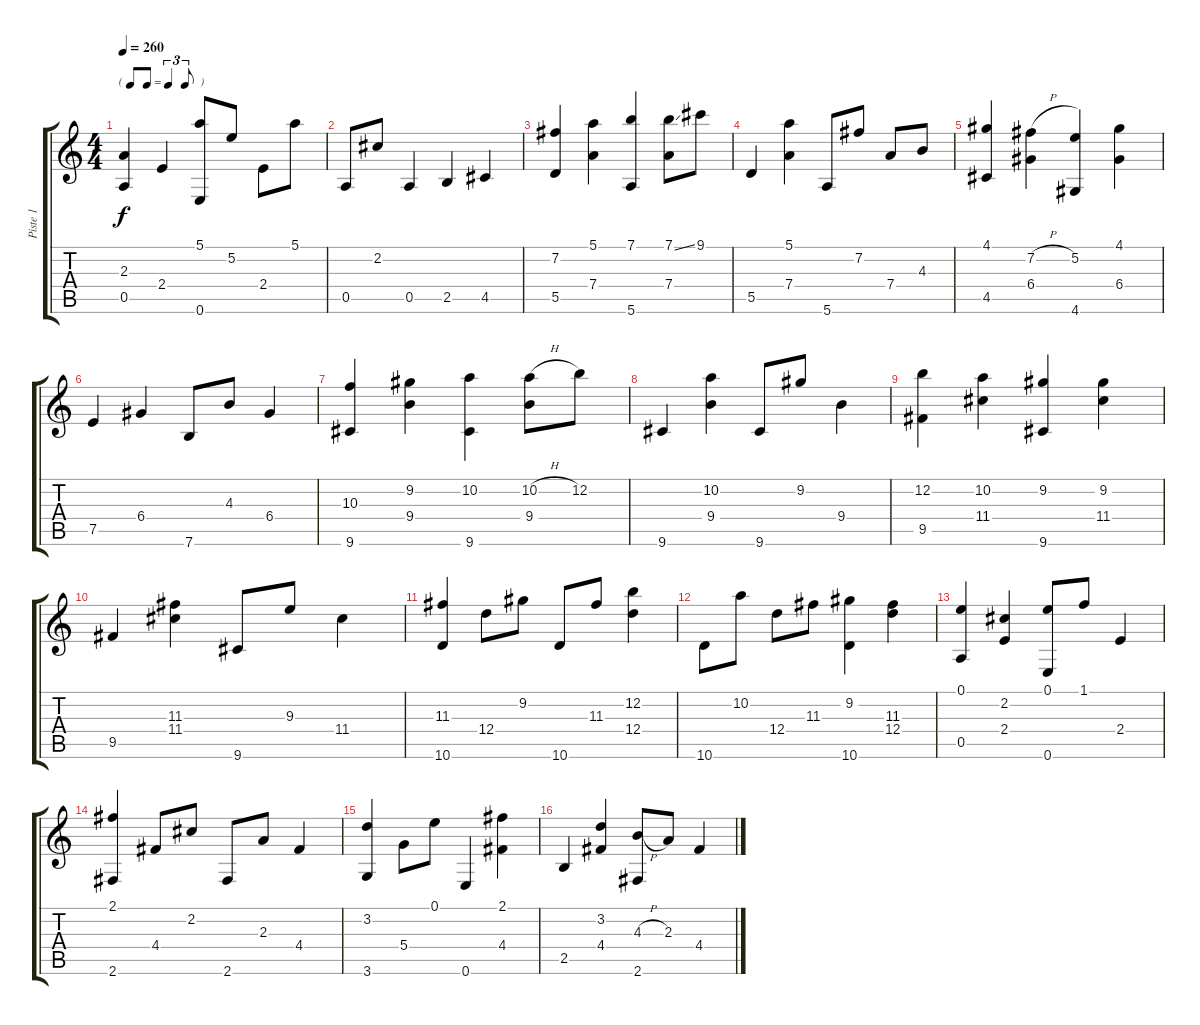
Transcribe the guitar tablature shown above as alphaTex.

\track ("Piste 1" "Piste 1") {instrument acousticguitarsteel}
\staff {score tabs}
\tuning (E4 B3 G3 D3 A2 E2) {hide}
\ts (4 4)
\tf triplet8th
\tempo 260
\clef g2
\ks c
(2.3 0.5).4{dy f} 2.4.4 (5.1 0.6).8 5.2.8 2.4.8 5.1.8 |
0.5.8 2.2.8 0.5.4 2.5.4 4.5.4 |
(7.2 5.5).4 (5.1 7.4).4 (7.1 5.6).4 (7.1{ss} 7.4).8 9.1.8 |
5.5.4 (5.1 7.4).4 5.6.8 7.2.8 7.4.8 4.3.8 |
(4.1 4.5).4 (7.2{h} 6.4).4 (5.2 4.6).4 (4.1 6.4).4 |
7.5.4 6.4.4 7.6.8 4.3.8 6.4.4 |
(10.3 9.6).4 (9.2 9.4).4 (10.2 9.6).4 (10.2{h} 9.4).8 12.2.8 |
9.6.4 (10.2 9.4).4 9.6.8 9.2.8 9.4.4 |
(12.2 9.5).4 (10.2 11.4).4 (9.2 9.6).4 (9.2 11.4).4 |
9.5.4 (11.3 11.4).4 9.6.8 9.3.8 11.4.4 |
(11.3 10.6).4 12.4.8 9.2.8 10.6.8 11.3.8 (12.2 12.4).4 |
10.6.8 10.2.8 12.4.8 11.3.8 (9.2 10.6).4 (11.3 12.4).4 |
(0.1 0.5).4 (2.2 2.4).4 (0.1 0.6).8 1.1.8 2.4.4 |
(2.1 2.6).4 4.4.8 2.2.8 2.6.8 2.3.8 4.4.4 |
(3.2 3.6).4 5.4.8 0.1.8 0.6.4 (2.1 4.4).4 |
2.5.4 (3.2 4.4).4 (4.3{h} 2.6).8 2.3.8 4.4.4
